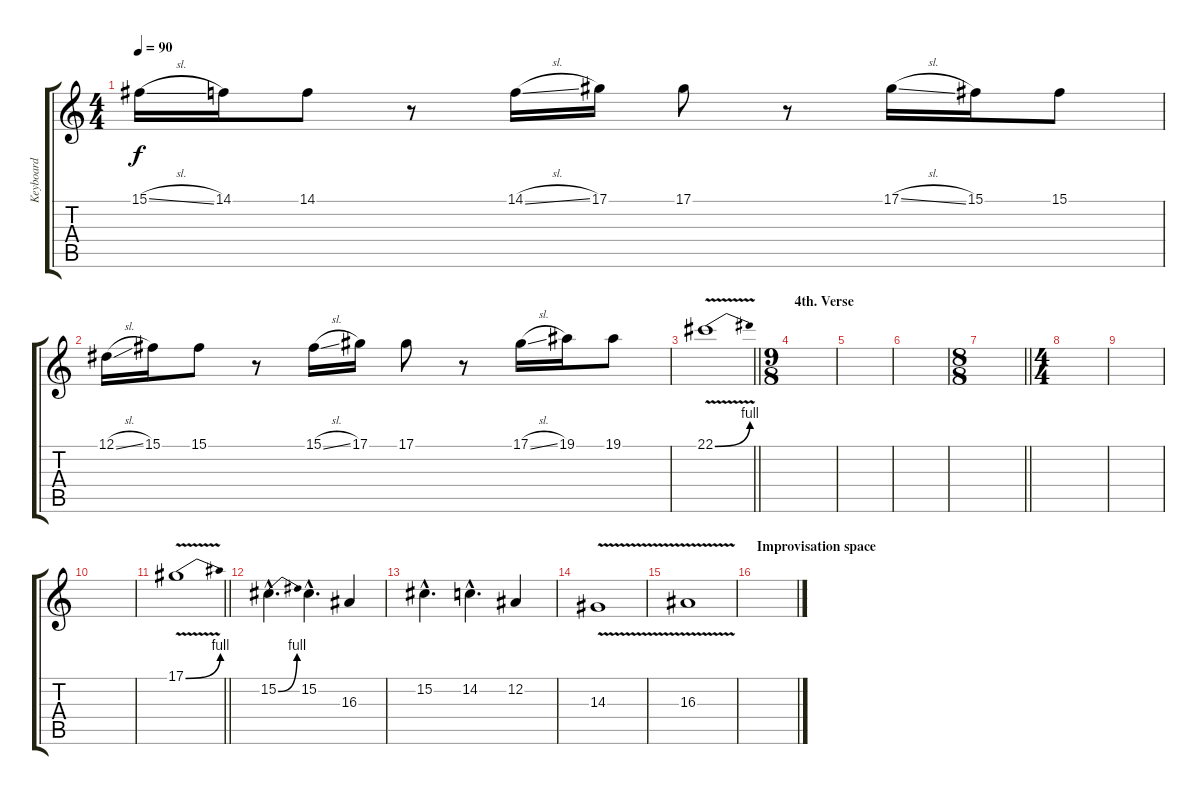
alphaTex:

\track ("Keyboard" "Keyboard") {instrument lead2sawtooth}
\staff {score tabs}
\tuning (Eb4 Bb3 Gb3 Db3 Ab2 Eb2) {hide}
\ts (4 4)
\tempo 90
\clef g2
\ks c
15.1{sl}.16{dy f} 14.1.16 14.1.8 r.8 14.1{sl}.16 17.1.16 17.1.8 r.8 17.1{sl}.16 15.1.16 15.1.8 |
12.1{sl}.16 15.1.16 15.1.8 r.8 15.1{sl}.16 17.1.16 17.1.8 r.8 17.1{sl}.16 19.1.16 19.1.8 |
\barLineRight lightlight
22.1{be (bend 0 0 60 4) v}.1 |
\ts (9 8)
\section ("" "4th. Verse")
|
|
|
\ts (8 8)
\barLineRight lightlight
|
\ts (4 4)
|
|
|
\barLineRight lightlight
17.1{be (bend 0 0 60 4) v}.1 |
15.2{be (bend 0 0 60 4) hac}.4{d} 15.2{hac}.4{d} 16.3.4 |
15.2{hac}.4{d} 14.2{hac}.4{d} 12.2.4 |
14.3{v}.1 |
16.3{v}.1 |
\section ("" "Improvisation space")
